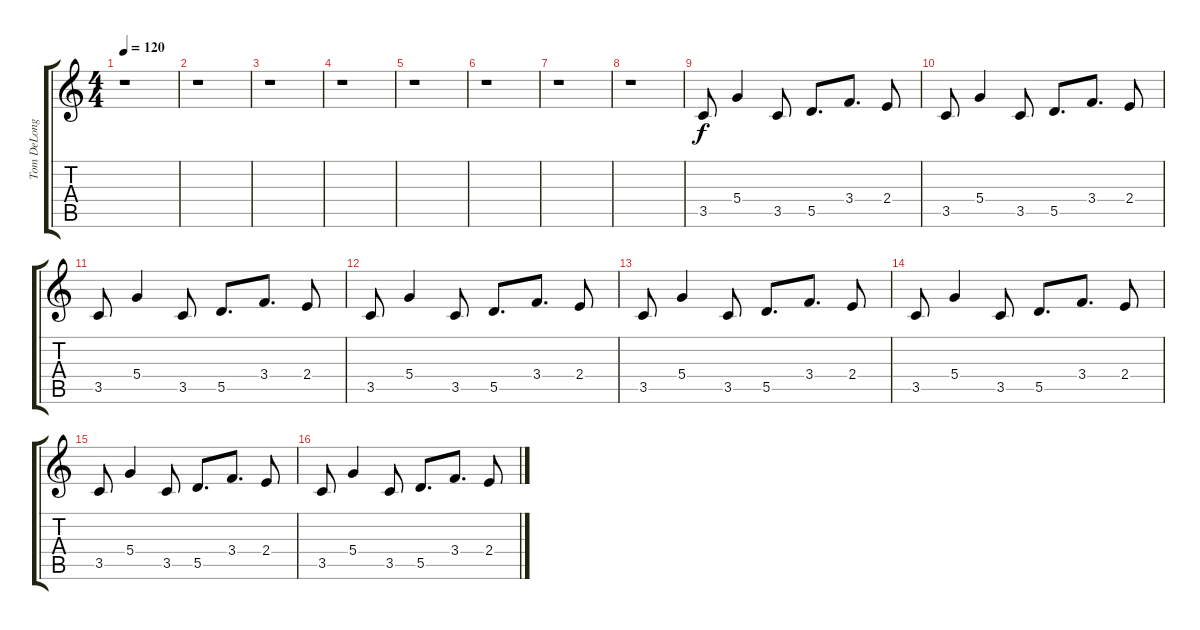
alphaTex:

\track ("Tom DeLonge Lead Guitar" "Tom DeLong") {instrument distortionguitar}
\staff {score tabs}
\tuning (E4 B3 G3 D3 A2 E2) {hide}
\ts (4 4)
\tempo 120
\clef g2
\ks c
r.1{dy f} |
r.1 |
r.1 |
r.1 |
r.1 |
r.1 |
r.1 |
r.1 |
3.5.8 5.4.4 3.5.8 5.5.8{d} 3.4.8{d} 2.4.8 |
3.5.8 5.4.4 3.5.8 5.5.8{d} 3.4.8{d} 2.4.8 |
3.5.8 5.4.4 3.5.8 5.5.8{d} 3.4.8{d} 2.4.8 |
3.5.8 5.4.4 3.5.8 5.5.8{d} 3.4.8{d} 2.4.8 |
3.5.8 5.4.4 3.5.8 5.5.8{d} 3.4.8{d} 2.4.8 |
3.5.8 5.4.4 3.5.8 5.5.8{d} 3.4.8{d} 2.4.8 |
3.5.8 5.4.4 3.5.8 5.5.8{d} 3.4.8{d} 2.4.8 |
3.5.8 5.4.4 3.5.8 5.5.8{d} 3.4.8{d} 2.4.8
